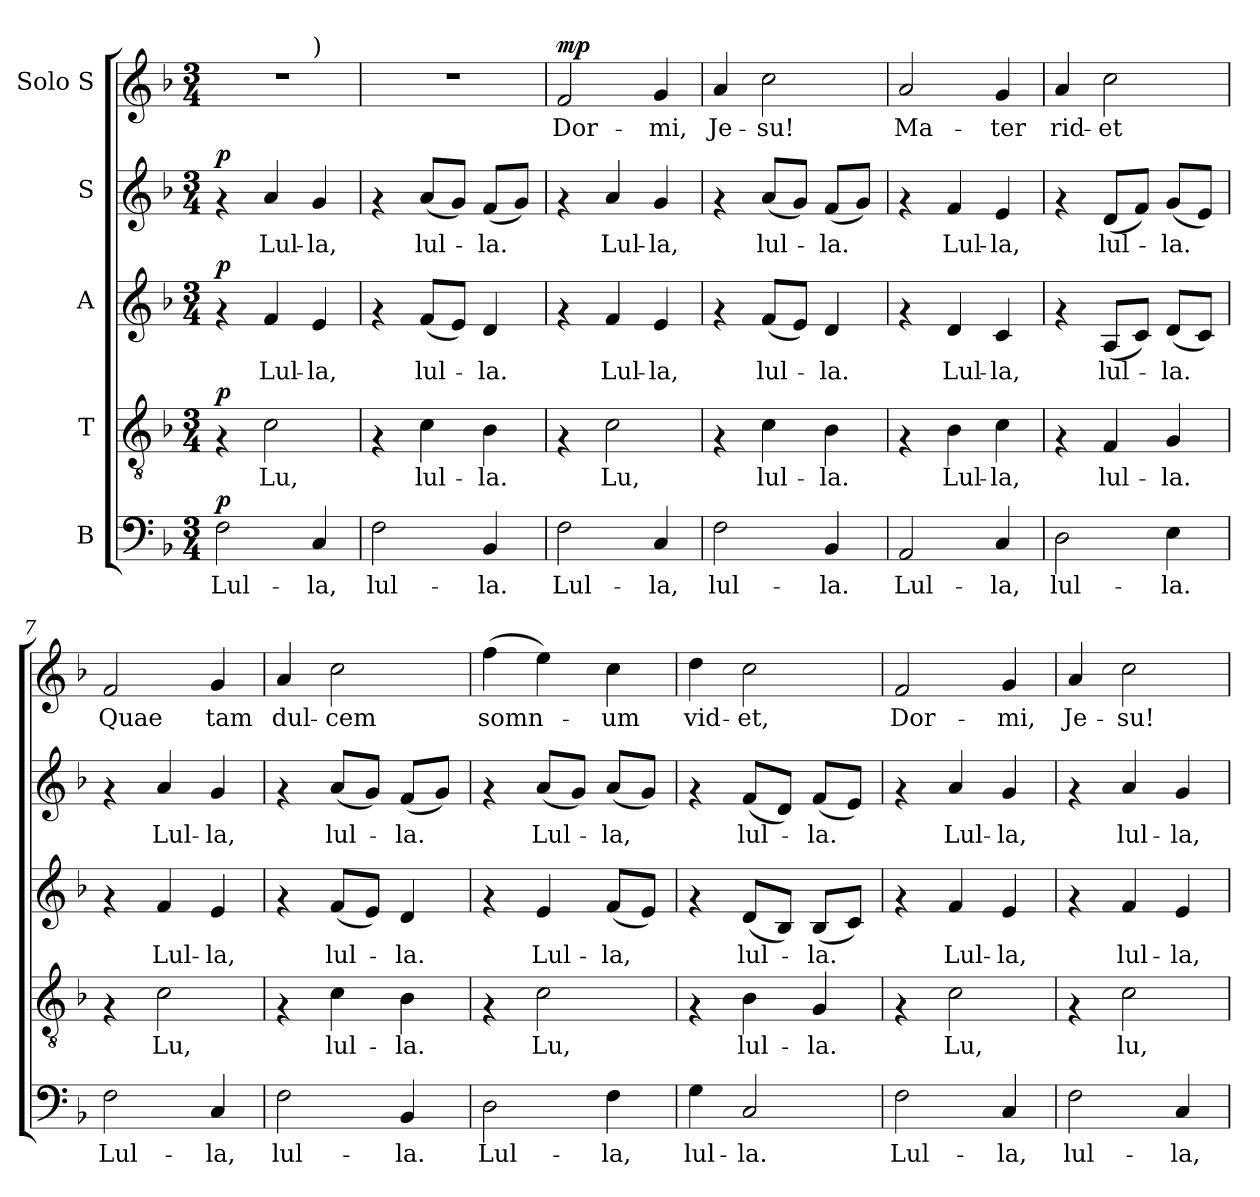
**kern	**text	**dynam	**kern	**text	**dynam	**kern	**text	**dynam	**kern	**text	**dynam	**kern	**text	**dynam
*part5	*part5	*part5	*part4	*part4	*part4	*part3	*part3	*part3	*part2	*part2	*part2	*part1	*part1	*part1
*staff5	*staff5	*staff5	*staff4	*staff4	*staff4	*staff3	*staff3	*staff3	*staff2	*staff2	*staff2	*staff1	*staff1	*staff1
*I"B	*	*	*I"T	*	*	*I"A	*	*	*I"S	*	*	*I"Solo S	*	*
*clefF4	*	*	*clefGv2	*	*	*clefG2	*	*	*clefG2	*	*	*clefG2	*	*
*k[b-]	*	*	*k[b-]	*	*	*k[b-]	*	*	*k[b-]	*	*	*k[b-]	*	*
*F:	*	*	*F:	*	*	*F:	*	*	*F:	*	*	*F:	*	*
*M3/4	*	*	*M3/4	*	*	*M3/4	*	*	*M3/4	*	*	*M3/4	*	*
*MM66	*	*	*MM66	*	*	*MM66	*	*	*MM66	*	*	*MM66	*	*
=1	=1	=1	=1	=1	=1	=1	=1	=1	=1	=1	=1	=1	=1	=1
!	!	!	!	!	!	!	!	!	!	!	!	!LO:TX:a:t=Gently (	!	!
!	!LO:LY:b	!LO:DY:a	!	!	!LO:DY:a	!	!	!LO:DY:a	!	!	!LO:DY:a	!	!	!
*	*	*	*	*	*	*	*	*	*	*	*	*^	*	*
2F\	Lul-	p	4rF	.	p	4rf	.	p	4rf	.	p	2.r	2ryy	.	.
!	!	!	!	!LO:LY:b	!	!	!LO:LY:b	!	!	!LO:LY:b	!	!	!	!	!
.	.	.	2c\	Lu,	.	4f/	Lul-	.	4a/	Lul-	.	.	.	.	.
!	!	!	!	!	!	!	!	!	!	!	!	!	!LO:TX:a:t=)	!	!
!	!LO:LY:b	!	!	!	!	!	!LO:LY:b	!	!	!LO:LY:b	!	!	!	!	!
4C/	-la,	.	.	.	.	4e/	-la,	.	4g/	-la,	.	.	4ryy	.	.
=2	=2	=2	=2	=2	=2	=2	=2	=2	=2	=2	=2	=2	=2	=2	=2
!	!LO:LY:b	!	!	!	!	!	!	!	!	!	!	!	!	!	!
*	*	*	*	*	*	*	*	*	*	*	*	*v	*v	*	*
2F\	lul-	.	4rF	.	.	4rf	.	.	4rf	.	.	2.r	.	.
!	!	!	!	!LO:LY:b	!	!	!LO:LY:b	!	!	!LO:LY:b	!	!	!	!
.	.	.	4c\	lul-	.	(<8f/L	lul-	.	(<8a/L	lul-	.	.	.	.
.	.	.	.	.	.	8e/J)	.	.	8g/J)	.	.	.	.	.
!	!LO:LY:b	!	!	!LO:LY:b	!	!	!LO:LY:b	!	!	!LO:LY:b	!	!	!	!
4BB-/	-la.	.	4B-\	-la.	.	4d/	-la.	.	(<8f/L	-la.	.	.	.	.
.	.	.	.	.	.	.	.	.	8g/J)	.	.	.	.	.
=3	=3	=3	=3	=3	=3	=3	=3	=3	=3	=3	=3	=3	=3	=3
!	!LO:LY:b	!	!	!	!	!	!	!	!	!	!	!	!LO:LY:b	!LO:DY:a
2F\	Lul-	.	4rF	.	.	4rf	.	.	4rf	.	.	2f/	Dor-	mp
!	!	!	!	!LO:LY:b	!	!	!LO:LY:b	!	!	!LO:LY:b	!	!	!	!
.	.	.	2c\	Lu,	.	4f/	Lul-	.	4a/	Lul-	.	.	.	.
!	!LO:LY:b	!	!	!	!	!	!LO:LY:b	!	!	!LO:LY:b	!	!	!LO:LY:b	!
4C/	-la,	.	.	.	.	4e/	-la,	.	4g/	-la,	.	4g/	-mi,	.
=4	=4	=4	=4	=4	=4	=4	=4	=4	=4	=4	=4	=4	=4	=4
!	!LO:LY:b	!	!	!	!	!	!	!	!	!	!	!	!LO:LY:b	!
2F\	lul-	.	4rF	.	.	4rf	.	.	4rf	.	.	4a/	Je-	.
!	!	!	!	!LO:LY:b	!	!	!LO:LY:b	!	!	!LO:LY:b	!	!	!LO:LY:b	!
.	.	.	4c\	lul-	.	(<8f/L	lul-	.	(<8a/L	lul-	.	2cc\	-su!	.
.	.	.	.	.	.	8e/J)	.	.	8g/J)	.	.	.	.	.
!	!LO:LY:b	!	!	!LO:LY:b	!	!	!LO:LY:b	!	!	!LO:LY:b	!	!	!	!
4BB-/	-la.	.	4B-\	-la.	.	4d/	-la.	.	(<8f/L	-la.	.	.	.	.
.	.	.	.	.	.	.	.	.	8g/J)	.	.	.	.	.
=5	=5	=5	=5	=5	=5	=5	=5	=5	=5	=5	=5	=5	=5	=5
!	!LO:LY:b	!	!	!	!	!	!	!	!	!	!	!	!LO:LY:b	!
2AA/	Lul-	.	4rF	.	.	4rf	.	.	4rf	.	.	2a/	Ma-	.
!	!	!	!	!LO:LY:b	!	!	!LO:LY:b	!	!	!LO:LY:b	!	!	!	!
.	.	.	4B-\	Lul-	.	4d/	Lul-	.	4f/	Lul-	.	.	.	.
!	!LO:LY:b	!	!	!LO:LY:b	!	!	!LO:LY:b	!	!	!LO:LY:b	!	!	!LO:LY:b	!
4C/	-la,	.	4c\	-la,	.	4c/	-la,	.	4e/	-la,	.	4g/	-ter	.
=6	=6	=6	=6	=6	=6	=6	=6	=6	=6	=6	=6	=6	=6	=6
!	!LO:LY:b	!	!	!	!	!	!	!	!	!	!	!	!LO:LY:b	!
2D\	lul-	.	4rF	.	.	4rf	.	.	4rf	.	.	4a/	rid-	.
!	!	!	!	!LO:LY:b	!	!	!LO:LY:b	!	!	!LO:LY:b	!	!	!LO:LY:b	!
.	.	.	4F/	lul-	.	(<8A/L	lul-	.	(<8d/L	lul-	.	2cc\	-et	.
.	.	.	.	.	.	8c/J)	.	.	8f/J)	.	.	.	.	.
!	!LO:LY:b	!	!	!LO:LY:b	!	!	!LO:LY:b	!	!	!LO:LY:b	!	!	!	!
4E\	-la.	.	4G/	-la.	.	(<8d/L	-la.	.	(<8g/L	-la.	.	.	.	.
.	.	.	.	.	.	8c/J)	.	.	8e/J)	.	.	.	.	.
=7	=7	=7	=7	=7	=7	=7	=7	=7	=7	=7	=7	=7	=7	=7
!	!LO:LY:b	!	!	!	!	!	!	!	!	!	!	!	!LO:LY:b	!
2F\	Lul-	.	4rF	.	.	4rf	.	.	4rf	.	.	2f/	Quae	.
!	!	!	!	!LO:LY:b	!	!	!LO:LY:b	!	!	!LO:LY:b	!	!	!	!
.	.	.	2c\	Lu,	.	4f/	Lul-	.	4a/	Lul-	.	.	.	.
!	!LO:LY:b	!	!	!	!	!	!LO:LY:b	!	!	!LO:LY:b	!	!	!LO:LY:b	!
4C/	-la,	.	.	.	.	4e/	-la,	.	4g/	-la,	.	4g/	tam	.
!!LO:PB:g=z
=8	=8	=8	=8	=8	=8	=8	=8	=8	=8	=8	=8	=8	=8	=8
!	!LO:LY:b	!	!	!	!	!	!	!	!	!	!	!	!LO:LY:b	!
2F\	lul-	.	4rF	.	.	4rf	.	.	4rf	.	.	4a/	dul-	.
!	!	!	!	!LO:LY:b	!	!	!LO:LY:b	!	!	!LO:LY:b	!	!	!LO:LY:b	!
.	.	.	4c\	lul-	.	(<8f/L	lul-	.	(<8a/L	lul-	.	2cc\	-cem	.
.	.	.	.	.	.	8e/J)	.	.	8g/J)	.	.	.	.	.
!	!LO:LY:b	!	!	!LO:LY:b	!	!	!LO:LY:b	!	!	!LO:LY:b	!	!	!	!
4BB-/	-la.	.	4B-\	-la.	.	4d/	-la.	.	(<8f/L	-la.	.	.	.	.
.	.	.	.	.	.	.	.	.	8g/J)	.	.	.	.	.
=9	=9	=9	=9	=9	=9	=9	=9	=9	=9	=9	=9	=9	=9	=9
!	!LO:LY:b	!	!	!	!	!	!	!	!	!	!	!	!LO:LY:b	!
2D\	Lul-	.	4rF	.	.	4rf	.	.	4rf	.	.	(>4ff\	somn-	.
!	!	!	!	!LO:LY:b	!	!	!LO:LY:b	!	!	!LO:LY:b	!	!	!	!
.	.	.	2c\	Lu,	.	4e/	Lul-	.	(<8a/L	Lul-	.	4ee\)	.	.
.	.	.	.	.	.	.	.	.	8g/J)	.	.	.	.	.
!	!LO:LY:b	!	!	!	!	!	!LO:LY:b	!	!	!LO:LY:b	!	!	!LO:LY:b	!
4F\	-la,	.	.	.	.	(<8f/L	-la,	.	(<8a/L	-la,	.	4cc\	-um	.
.	.	.	.	.	.	8e/J)	.	.	8g/J)	.	.	.	.	.
=10	=10	=10	=10	=10	=10	=10	=10	=10	=10	=10	=10	=10	=10	=10
!	!LO:LY:b	!	!	!	!	!	!	!	!	!	!	!	!LO:LY:b	!
4G\	lul-	.	4rF	.	.	4rf	.	.	4rf	.	.	4dd\	vid-	.
!	!LO:LY:b	!	!	!LO:LY:b	!	!	!LO:LY:b	!	!	!LO:LY:b	!	!	!LO:LY:b	!
2C/	-la.	.	4B-\	lul-	.	(<8d/L	lul-	.	(<8f/L	lul-	.	2cc\	-et,	.
.	.	.	.	.	.	8B-/J)	.	.	8d/J)	.	.	.	.	.
!	!	!	!	!LO:LY:b	!	!	!LO:LY:b	!	!	!LO:LY:b	!	!	!	!
.	.	.	4G/	-la.	.	(<8B-/L	-la.	.	(<8f/L	-la.	.	.	.	.
.	.	.	.	.	.	8c/J)	.	.	8e/J)	.	.	.	.	.
=11	=11	=11	=11	=11	=11	=11	=11	=11	=11	=11	=11	=11	=11	=11
!	!LO:LY:b	!	!	!	!	!	!	!	!	!	!	!	!LO:LY:b	!
2F\	Lul-	.	4rF	.	.	4rf	.	.	4rf	.	.	2f/	Dor-	.
!	!	!	!	!LO:LY:b	!	!	!LO:LY:b	!	!	!LO:LY:b	!	!	!	!
.	.	.	2c\	Lu,	.	4f/	Lul-	.	4a/	Lul-	.	.	.	.
!	!LO:LY:b	!	!	!	!	!	!LO:LY:b	!	!	!LO:LY:b	!	!	!LO:LY:b	!
4C/	-la,	.	.	.	.	4e/	-la,	.	4g/	-la,	.	4g/	-mi,	.
=12	=12	=12	=12	=12	=12	=12	=12	=12	=12	=12	=12	=12	=12	=12
!	!LO:LY:b	!	!	!	!	!	!	!	!	!	!	!	!LO:LY:b	!
2F\	lul-	.	4rF	.	.	4rf	.	.	4rf	.	.	4a/	Je-	.
!	!	!	!	!LO:LY:b	!	!	!LO:LY:b	!	!	!LO:LY:b	!	!	!LO:LY:b	!
.	.	.	2c\	lu,	.	4f/	lul-	.	4a/	lul-	.	2cc\	-su!	.
!	!LO:LY:b	!	!	!	!	!	!LO:LY:b	!	!	!LO:LY:b	!	!	!	!
4C/	-la,	.	.	.	.	4e/	-la,	.	4g/	-la,	.	.	.	.
=	=	=	=	=	=	=	=	=	=	=	=	=	=	=
*-	*-	*-	*-	*-	*-	*-	*-	*-	*-	*-	*-	*-	*-	*-
